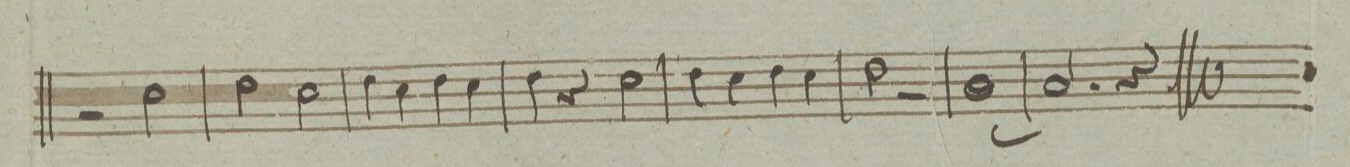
**kern
*I"Tąbone Tenore Secundo
*clefC4
*k[]
*met(c|)
*M2/2
2r
2B\
=254
2c\
2B\
=255
4c\
4B\
4c\
4B\
=256
4c\
4r
2B\
=257
4c\
4B\
4c\
4B\
=258
2c\
2r
=259
[1G/
=260
2.G/]
4r
==
*-
